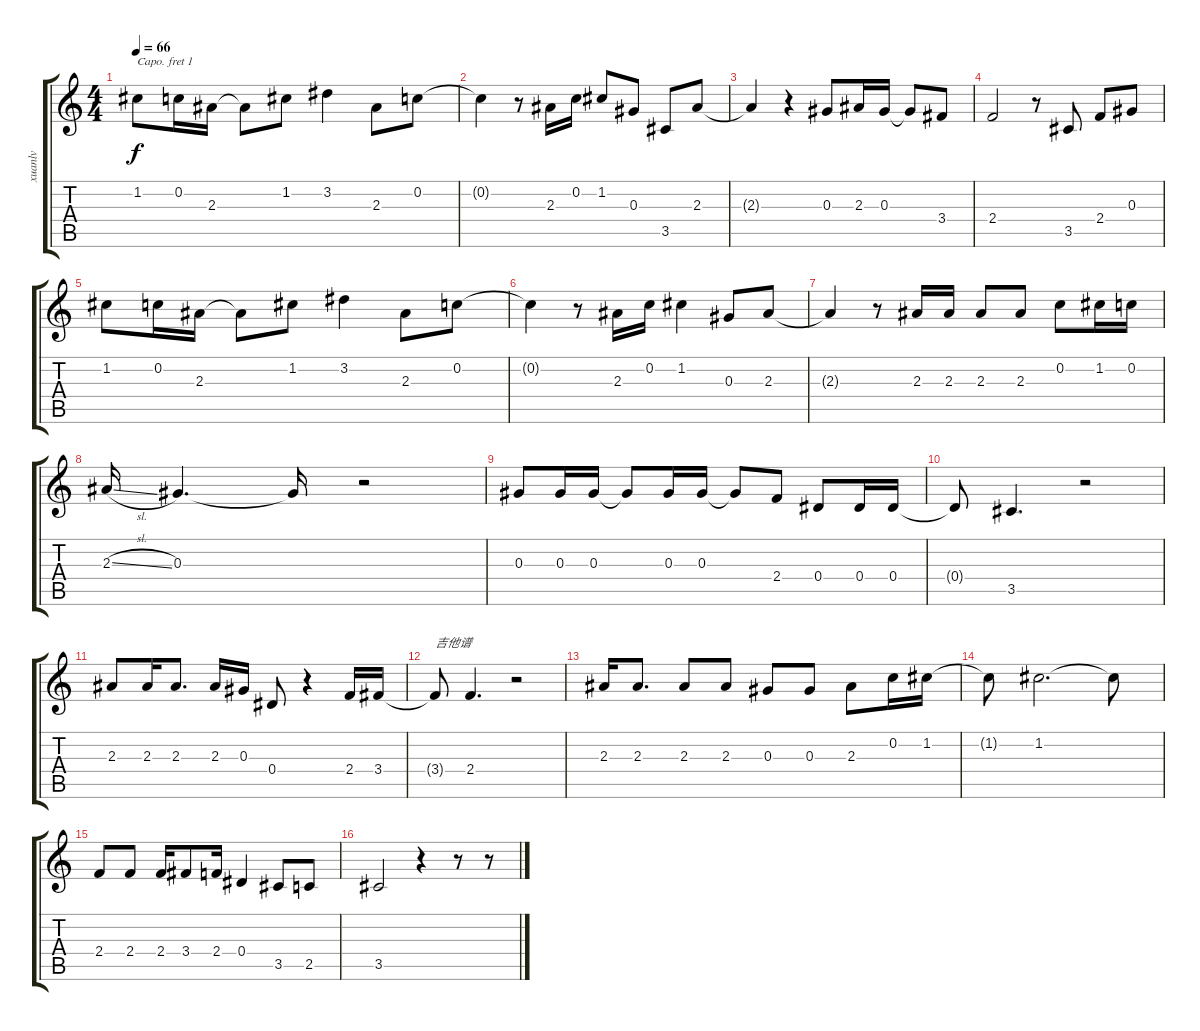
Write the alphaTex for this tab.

\track ("xuanlv" "xuanlv") {instrument acousticguitarsteel}
\staff {score tabs}
\capo 1
\tuning (E4 B3 G3 D3 A2 E2) {hide}
\ts (4 4)
\tempo 66
\clef g2
\ks c
1.2.8{dy f} 0.2.16 2.3.16 2.3{t}.8 1.2.8 3.2.4 2.3.8 0.2.8 |
0.2{t}.4 r.8 2.3.16 0.2.16 1.2.8 0.3.8 3.5.8 2.3.8 |
2.3{t}.4 r.4 0.3.8 2.3.16 0.3.16 0.3{t}.8 3.4.8 |
2.4.2 r.8 3.5.8 2.4.8 0.3.8 |
1.2.8 0.2.16 2.3.16 2.3{t}.8 1.2.8 3.2.4 2.3.8 0.2.8 |
0.2{t}.4 r.8 2.3.16 0.2.16 1.2.4 0.3.8 2.3.8 |
2.3{t}.4 r.8 2.3.16 2.3.16 2.3.8 2.3.8 0.2.8 1.2.16 0.2.16 |
2.3{sl}.16 0.3.4{d} 0.3{t}.16 r.2 |
0.3.8 0.3.16 0.3.16 0.3{t}.8 0.3.16 0.3.16 0.3{t}.8 2.4.8 0.4.8 0.4.16 0.4.16 |
0.4{t}.8 3.5.4{d} r.2 |
2.3.8 2.3.16 2.3.8{d} 2.3.16 0.3.16 0.4.8 r.4 2.4.16 3.4.16 |
3.4{t}.8{txt "吉他谱"} 2.4.4{d} r.2 |
2.3.16 2.3.8{d} 2.3.8 2.3.8 0.3.8 0.3.8 2.3.8 0.2.16 1.2.16 |
1.2{t}.8 1.2.2{d} 1.2{t}.8 |
2.4.8 2.4.8 2.4.16 3.4.8 2.4.16 0.4.4 3.5.8 2.5.8 |
3.5.2 r.4 r.8 r.8
